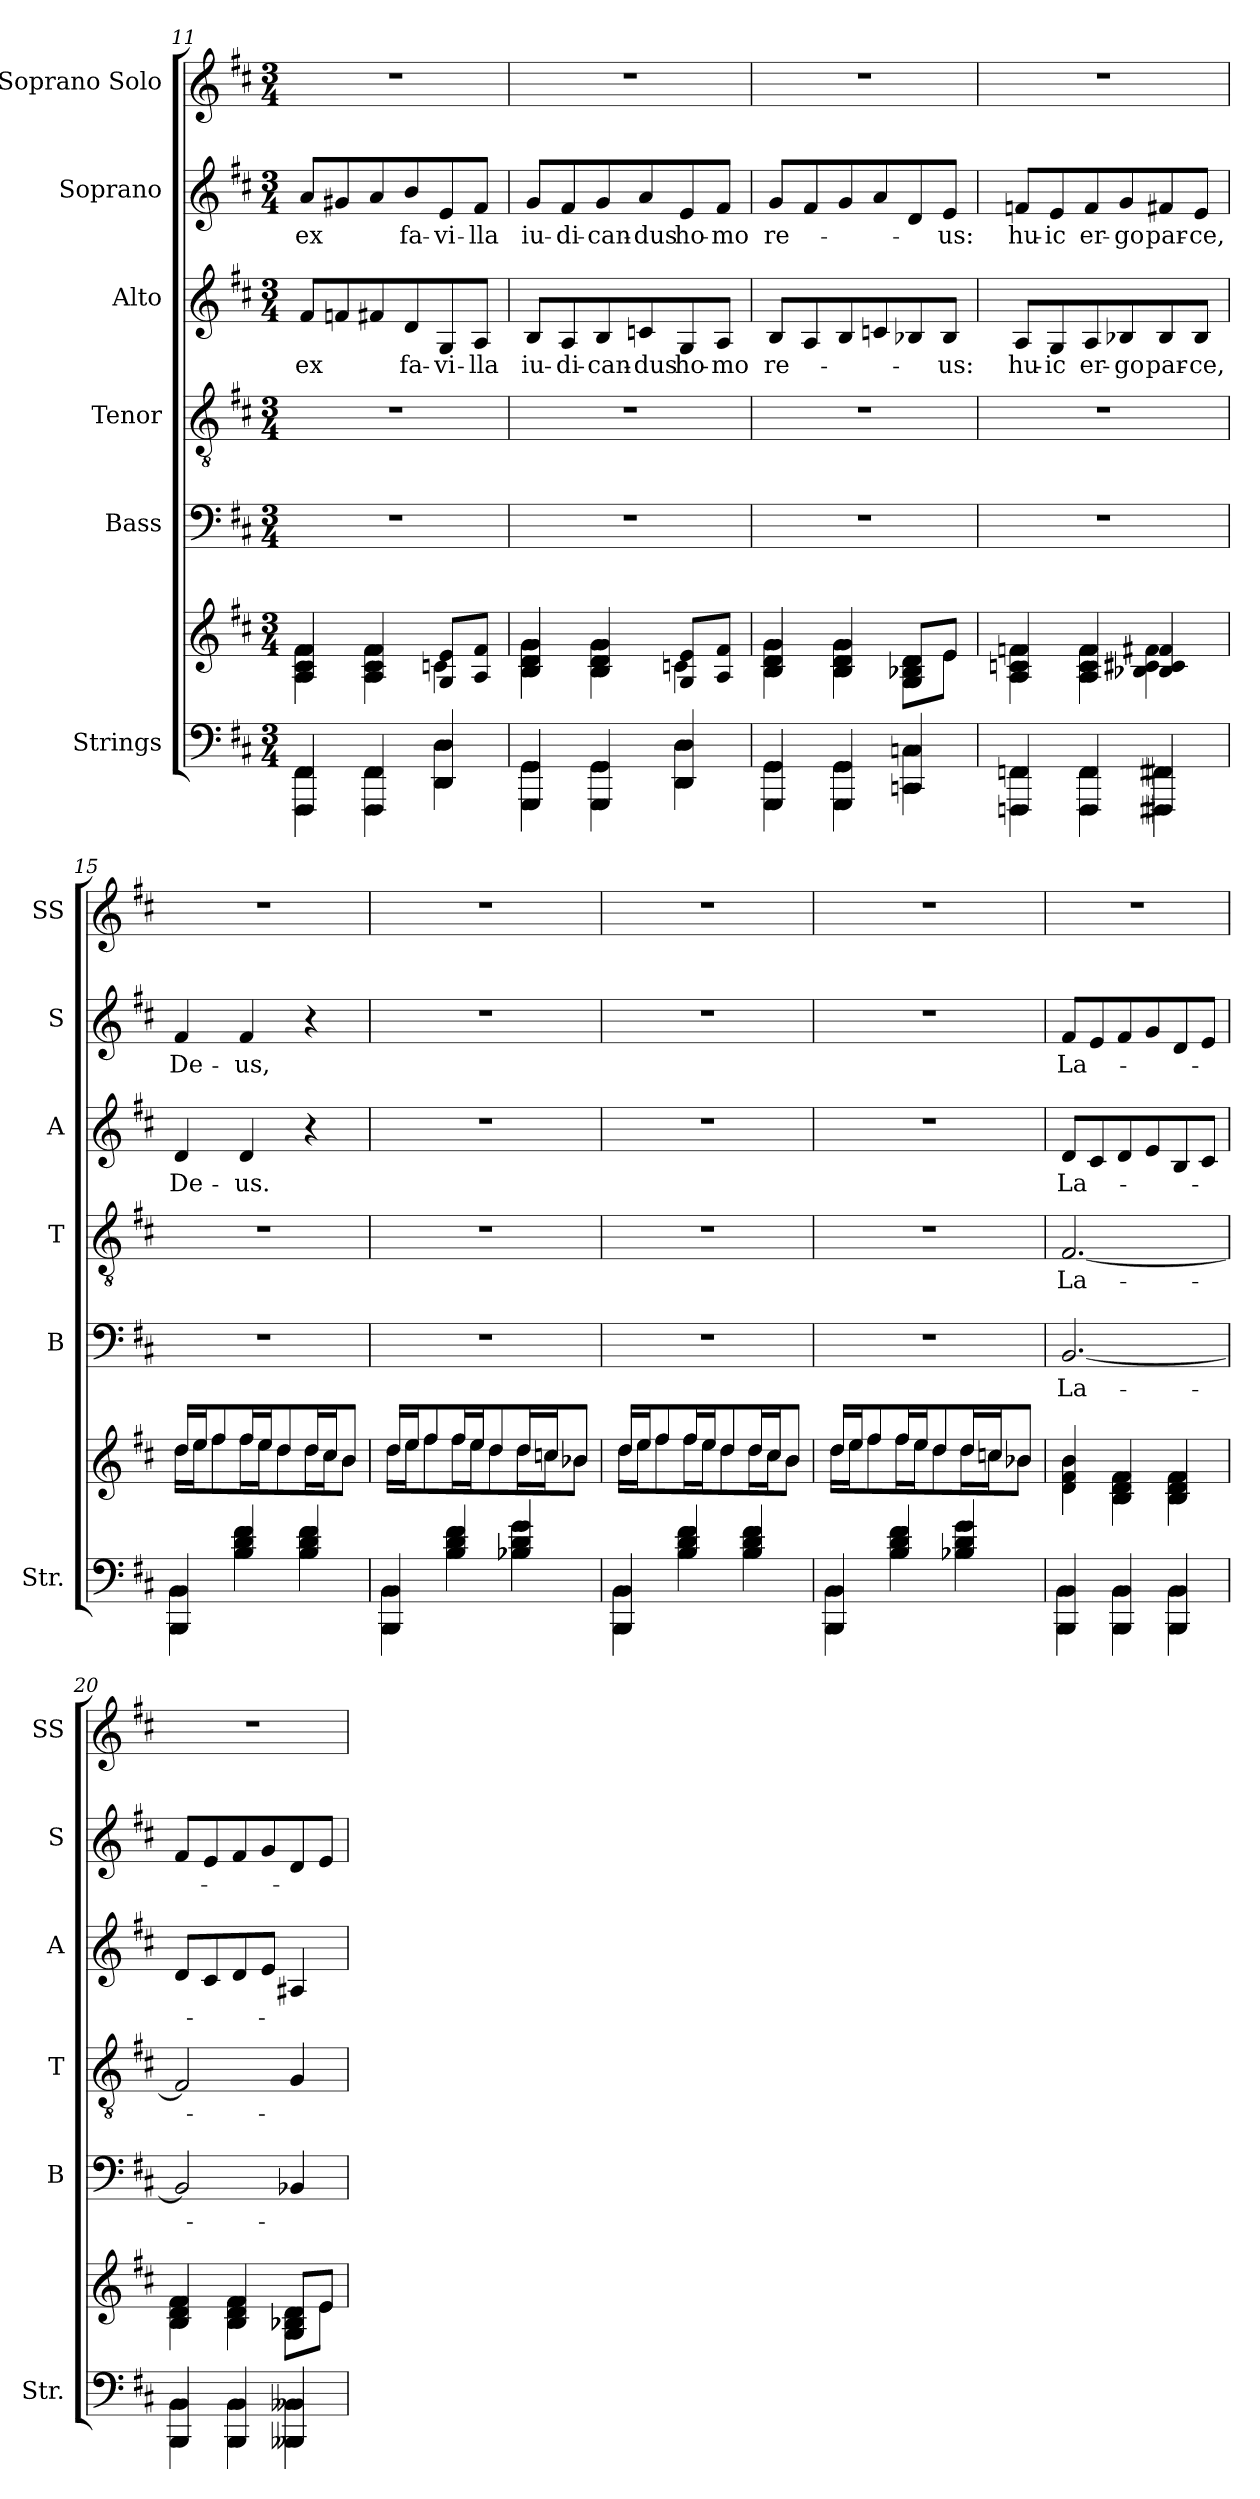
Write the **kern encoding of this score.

**kern	**kern	**kern	**text	**kern	**text	**kern	**text	**kern	**text	**kern
*part6	*part6	*part5	*part5	*part4	*part4	*part3	*part3	*part2	*part2	*part1
*staff7	*staff6	*staff5	*staff5	*staff4	*staff4	*staff3	*staff3	*staff2	*staff2	*staff1
*I"Strings	*	*I"Bass	*	*I"Tenor	*	*I"Alto	*	*I"Soprano	*	*I"Soprano Solo
*I'Str.	*	*I'B	*	*I'T	*	*I'A	*	*I'S	*	*I'SS
*clefF4	*clefG2	*clefF4	*	*clefGv2	*	*clefG2	*	*clefG2	*	*clefG2
*k[f#c#]	*k[f#c#]	*k[f#c#]	*	*k[f#c#]	*	*k[f#c#]	*	*k[f#c#]	*	*k[f#c#]
*D:	*D:	*D:	*	*D:	*	*D:	*	*D:	*	*D:
*M3/4	*M3/4	*M3/4	*	*M3/4	*	*M3/4	*	*M3/4	*	*M3/4
=11	=11	=11	=11	=11	=11	=11	=11	=11	=11	=11
*^	*^	*	*	*	*	*	*	*	*	*
!	!	!	!	!	!	!	!	!	!LO:LY:b	!	!LO:LY:b	!
4FFF#/ 4FF#/	4FFF#\ 4FF#\	4A/ 4c#/ 4f#/	4A\ 4c#\ 4f#\	2.r	.	2.r	.	8f#/L	ex	8a/L	ex	2.r
.	.	.	.	.	.	.	.	8fn/	.	8g#X/	.	.
4FFF#/ 4FF#/	4FFF#\ 4FF#\	4A/ 4c#/ 4f#/	4A\ 4c#\ 4f#\	.	.	.	.	8f#X/	.	8a/	.	.
!	!	!	!	!	!	!	!	!	!LO:LY:b	!	!LO:LY:b	!
.	.	.	.	.	.	.	.	8d/	fa-	8b/	fa-	.
!	!	!	!	!	!	!	!	!	!LO:LY:b	!	!LO:LY:b	!
4DD/ 4D/	4DD\ 4D\	8G/ 8e/L	4cn\	.	.	.	.	8G/	-vi-	8e/	-vi-	.
!	!	!	!	!	!	!	!	!	!LO:LY:b	!	!LO:LY:b	!
.	.	8A/ 8f#/J	.	.	.	.	.	8A/J	-lla	8f#/J	-lla	.
=12	=12	=12	=12	=12	=12	=12	=12	=12	=12	=12	=12	=12
!	!	!	!	!	!	!	!	!	!LO:LY:b	!	!LO:LY:b	!
4GGG/ 4GG/	4GGG\ 4GG\	4B/ 4d/ 4g/	4B\ 4d\ 4g\	2.r	.	2.r	.	8B/L	iu-	8g/L	iu-	2.r
!	!	!	!	!	!	!	!	!	!LO:LY:b	!	!LO:LY:b	!
.	.	.	.	.	.	.	.	8A/	-di-	8f#/	-di-	.
!	!	!	!	!	!	!	!	!	!LO:LY:b	!	!LO:LY:b	!
4GGG/ 4GG/	4GGG\ 4GG\	4B/ 4d/ 4g/	4B\ 4d\ 4g\	.	.	.	.	8B/	-can-	8g/	-can-	.
!	!	!	!	!	!	!	!	!	!LO:LY:b	!	!LO:LY:b	!
.	.	.	.	.	.	.	.	8cn/	-dus	8a/	-dus	.
!	!	!	!	!	!	!	!	!	!LO:LY:b	!	!LO:LY:b	!
4DD/ 4D/	4DD\ 4D\	8G/ 8e/L	4cn\	.	.	.	.	8G/	ho-	8e/	ho-	.
!	!	!	!	!	!	!	!	!	!LO:LY:b	!	!LO:LY:b	!
.	.	8A/ 8f#/J	.	.	.	.	.	8A/J	-mo	8f#/J	-mo	.
!!LO:LB:g=z
=13	=13	=13	=13	=13	=13	=13	=13	=13	=13	=13	=13	=13
!	!	!	!	!	!	!	!	!	!LO:LY:b	!	!LO:LY:b	!
4GGG/ 4GG/	4GGG\ 4GG\	4B/ 4d/ 4g/	4B\ 4d\ 4g\	2.r	.	2.r	.	8B/L	re-	8g/L	re-	2.r
.	.	.	.	.	.	.	.	8A/	.	8f#/	.	.
4GGG/ 4GG/	4GGG\ 4GG\	4B/ 4d/ 4g/	4B\ 4d\ 4g\	.	.	.	.	8B/	.	8g/	.	.
.	.	.	.	.	.	.	.	8cn/	.	8a/	.	.
4CCn/ 4Cn/	4CC\ 4C\	8G/ 8B-X/ 8d/L	8G\ 8B-\ 8d\L	.	.	.	.	8B-X/	.	8d/	.	.
!	!	!	!	!	!	!	!	!	!LO:LY:b	!	!LO:LY:b	!
.	.	8e/J	8e\J	.	.	.	.	8B-/J	-us:	8e/J	-us:	.
=14	=14	=14	=14	=14	=14	=14	=14	=14	=14	=14	=14	=14
!	!	!	!	!	!	!	!	!	!LO:LY:b	!	!LO:LY:b	!
4FFFn/ 4FFn/	4FFF\ 4FF\	4A/ 4cn/ 4fn/	4A\ 4c\ 4f\	2.r	.	2.r	.	8A/L	hu-	8fn/L	hu-	2.r
!	!	!	!	!	!	!	!	!	!LO:LY:b	!	!LO:LY:b	!
.	.	.	.	.	.	.	.	8G/	-ic	8e/	-ic	.
!	!	!	!	!	!	!	!	!	!LO:LY:b	!	!LO:LY:b	!
4FFF/ 4FF/	4FFF\ 4FF\	4A/ 4c/ 4f/	4A\ 4c\ 4f\	.	.	.	.	8A/	er-	8f/	er-	.
!	!	!	!	!	!	!	!	!	!LO:LY:b	!	!LO:LY:b	!
.	.	.	.	.	.	.	.	8B-X/	-go	8g/	-go	.
!	!	!	!	!	!	!	!	!	!LO:LY:b	!	!LO:LY:b	!
4FFF#X/ 4FF#X/	4FFF#\ 4FF#\	4B-X/ 4c#X/ 4f#X/	4B-\ 4c#\ 4f#\	.	.	.	.	8B-/	par-	8f#X/	par-	.
!	!	!	!	!	!	!	!	!	!LO:LY:b	!	!LO:LY:b	!
.	.	.	.	.	.	.	.	8B-/J	-ce,	8e/J	-ce,	.
=15	=15	=15	=15	=15	=15	=15	=15	=15	=15	=15	=15	=15
!	!	!	!	!	!	!	!	!	!LO:LY:b	!	!LO:LY:b	!
4BBB/ 4BB/	4BBB\ 4BB\	16dd/LL	16dd\LL	2.r	.	2.r	.	4d/	De-	4f#/	De-	2.r
.	.	16ee/J	16ee\J	.	.	.	.	.	.	.	.	.
.	.	8ff#/	8ff#\	.	.	.	.	.	.	.	.	.
!	!	!	!	!	!	!	!	!	!LO:LY:b	!	!LO:LY:b	!
4B/ 4d/ 4f#/	4B\ 4d\ 4f#\	16ff#/L	16ff#\L	.	.	.	.	4d/	-us.	4f#/	-us,	.
.	.	16ee/J	16ee\J	.	.	.	.	.	.	.	.	.
.	.	8dd/	8dd\	.	.	.	.	.	.	.	.	.
4B/ 4d/ 4f#/	4B\ 4d\ 4f#\	16dd/L	16dd\L	.	.	.	.	4r	.	4r	.	.
.	.	16cc#/J	16cc#\J	.	.	.	.	.	.	.	.	.
.	.	8b/J	8b\J	.	.	.	.	.	.	.	.	.
!!LO:PB:g=z
=16	=16	=16	=16	=16	=16	=16	=16	=16	=16	=16	=16	=16
4BBB/ 4BB/	4BBB\ 4BB\	16dd/LL	16dd\LL	2.r	.	2.r	.	2.r	.	2.r	.	2.r
.	.	16ee/J	16ee\J	.	.	.	.	.	.	.	.	.
.	.	8ff#/	8ff#\	.	.	.	.	.	.	.	.	.
4B/ 4d/ 4f#/	4B\ 4d\ 4f#\	16ff#/L	16ff#\L	.	.	.	.	.	.	.	.	.
.	.	16ee/J	16ee\J	.	.	.	.	.	.	.	.	.
.	.	8dd/	8dd\	.	.	.	.	.	.	.	.	.
4B-X/ 4d/ 4g/	4B-\ 4d\ 4g\	16dd/L	16dd\L	.	.	.	.	.	.	.	.	.
.	.	16ccn/J	16cc\J	.	.	.	.	.	.	.	.	.
.	.	8b-X/J	8b-\J	.	.	.	.	.	.	.	.	.
=17	=17	=17	=17	=17	=17	=17	=17	=17	=17	=17	=17	=17
4BBB/ 4BB/	4BBB\ 4BB\	16dd/LL	16dd\LL	2.r	.	2.r	.	2.r	.	2.r	.	2.r
.	.	16ee/J	16ee\J	.	.	.	.	.	.	.	.	.
.	.	8ff#/	8ff#\	.	.	.	.	.	.	.	.	.
4B/ 4d/ 4f#/	4B\ 4d\ 4f#\	16ff#/L	16ff#\L	.	.	.	.	.	.	.	.	.
.	.	16ee/J	16ee\J	.	.	.	.	.	.	.	.	.
.	.	8dd/	8dd\	.	.	.	.	.	.	.	.	.
4B/ 4d/ 4f#/	4B\ 4d\ 4f#\	16dd/L	16dd\L	.	.	.	.	.	.	.	.	.
.	.	16cc#/J	16cc#\J	.	.	.	.	.	.	.	.	.
.	.	8b/J	8b\J	.	.	.	.	.	.	.	.	.
=18	=18	=18	=18	=18	=18	=18	=18	=18	=18	=18	=18	=18
4BBB/ 4BB/	4BBB\ 4BB\	16dd/LL	16dd\LL	2.r	.	2.r	.	2.r	.	2.r	.	2.r
.	.	16ee/J	16ee\J	.	.	.	.	.	.	.	.	.
.	.	8ff#/	8ff#\	.	.	.	.	.	.	.	.	.
4B/ 4d/ 4f#/	4B\ 4d\ 4f#\	16ff#/L	16ff#\L	.	.	.	.	.	.	.	.	.
.	.	16ee/J	16ee\J	.	.	.	.	.	.	.	.	.
.	.	8dd/	8dd\	.	.	.	.	.	.	.	.	.
4B-X/ 4d/ 4g/	4B-\ 4d\ 4g\	16dd/L	16dd\L	.	.	.	.	.	.	.	.	.
.	.	16ccn/J	16cc\J	.	.	.	.	.	.	.	.	.
.	.	8b-X/J	8b-\J	.	.	.	.	.	.	.	.	.
!!LO:LB:g=z
=19	=19	=19	=19	=19	=19	=19	=19	=19	=19	=19	=19	=19
!	!	!	!	!	!LO:LY:b	!	!LO:LY:b	!	!LO:LY:b	!	!LO:LY:b	!
4BBB/ 4BB/	4BBB\ 4BB\	4d/ 4f#/ 4b/	4d\ 4f#\ 4b\	[2.BB/	La-	[2.F#/	La-	8d/L	La-	8f#/L	La-	2.r
.	.	.	.	.	.	.	.	8c#/	.	8e/	.	.
4BBB/ 4BB/	4BBB\ 4BB\	4B/ 4d/ 4f#/	4B\ 4d\ 4f#\	.	.	.	.	8d/	.	8f#/	.	.
.	.	.	.	.	.	.	.	8e/	.	8g/	.	.
4BBB/ 4BB/	4BBB\ 4BB\	4B/ 4d/ 4f#/	4B\ 4d\ 4f#\	.	.	.	.	8B/	.	8d/	.	.
.	.	.	.	.	.	.	.	8c#/J	.	8e/J	.	.
=20	=20	=20	=20	=20	=20	=20	=20	=20	=20	=20	=20	=20
4BBB/ 4BB/	4BBB\ 4BB\	4B/ 4d/ 4f#/	4B\ 4d\ 4f#\	2BB/]	.	2F#/]	.	8d/L	.	8f#/L	.	2.r
.	.	.	.	.	.	.	.	8c#/	.	8e/	.	.
4BBB/ 4BB/	4BBB\ 4BB\	4B/ 4d/ 4f#/	4B\ 4d\ 4f#\	.	.	.	.	8d/	.	8f#/	.	.
.	.	.	.	.	.	.	.	8e/J	.	8g/	.	.
4BBB-X/ 4BB-X/	4BBB-\ 4BB-\	8G/ 8B-X/ 8d/L	8G\ 8B-\ 8d\L	4BB-X/	.	4G/	.	4A#X/	.	8d/	.	.
.	.	8e/J	8e\J	.	.	.	.	.	.	8e/J	.	.
*v	*v	*	*	*	*	*	*	*	*	*	*	*
*	*v	*v	*	*	*	*	*	*	*	*	*
=	=	=	=	=	=	=	=	=	=	=
*-	*-	*-	*-	*-	*-	*-	*-	*-	*-	*-
